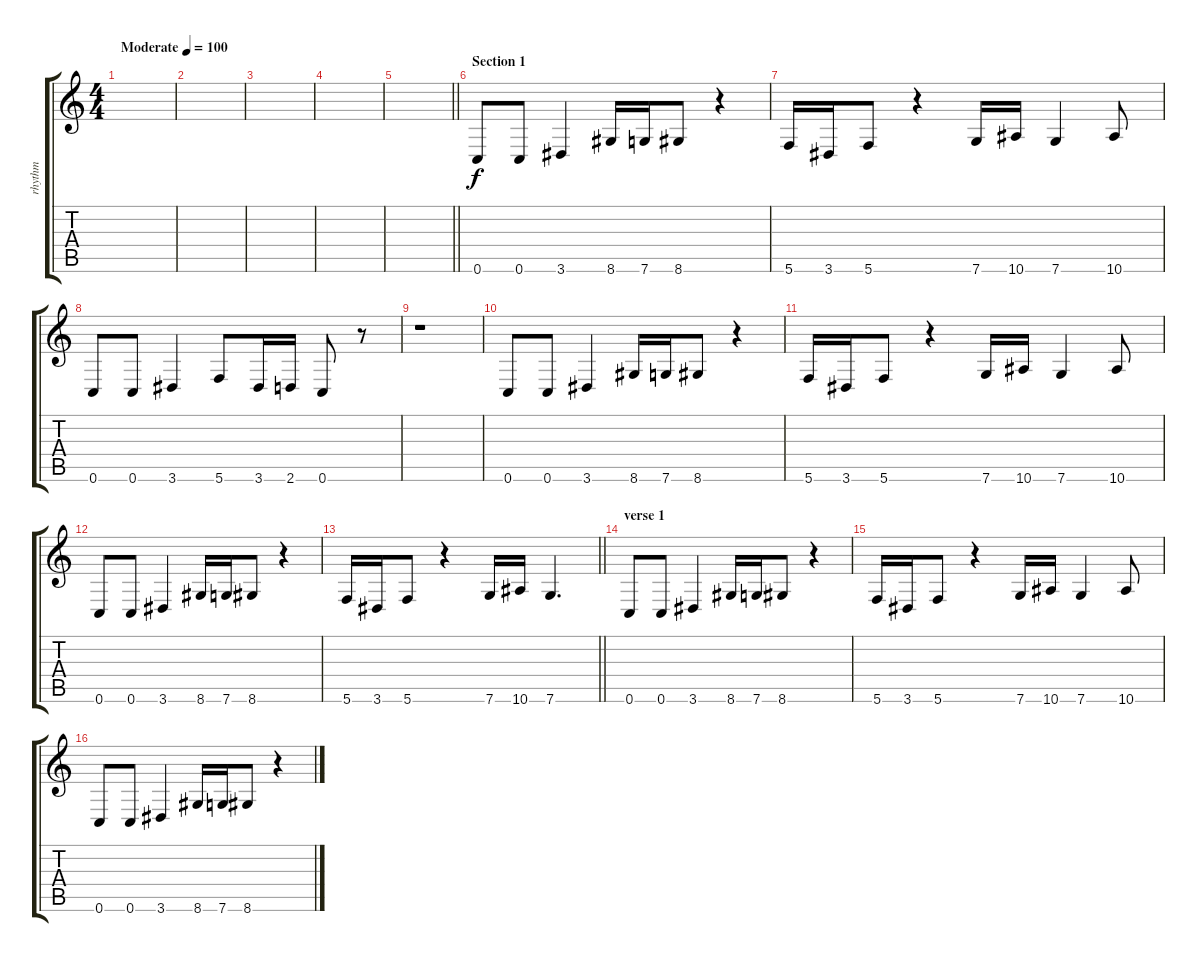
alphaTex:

\track ("rhythm" "rhythm") {instrument overdrivenguitar}
\staff {score tabs}
\tuning (D4 A3 F3 C3 G2 C2) {hide}
\ts (4 4)
\tempo (100 "Moderate")
\clef g2
\ks c
|
|
|
|
\barLineRight lightlight
|
\section ("" "Section 1")
0.6.8 0.6.8 3.6.4 8.6.16 7.6.16 8.6.8 r.4 |
5.6.16 3.6.16 5.6.8 r.4 7.6.16 10.6.16 7.6.4 10.6.8 |
0.6.8 0.6.8 3.6.4 5.6.8 3.6.16 2.6.16 0.6.8 r.8 |
r.1 |
0.6.8 0.6.8 3.6.4 8.6.16 7.6.16 8.6.8 r.4 |
5.6.16 3.6.16 5.6.8 r.4 7.6.16 10.6.16 7.6.4 10.6.8 |
0.6.8 0.6.8 3.6.4 8.6.16 7.6.16 8.6.8 r.4 |
\barLineRight lightlight
5.6.16 3.6.16 5.6.8 r.4 7.6.16 10.6.16 7.6.4{d} |
\section ("" "verse 1")
0.6.8 0.6.8 3.6.4 8.6.16 7.6.16 8.6.8 r.4 |
5.6.16 3.6.16 5.6.8 r.4 7.6.16 10.6.16 7.6.4 10.6.8 |
0.6.8 0.6.8 3.6.4 8.6.16 7.6.16 8.6.8 r.4
